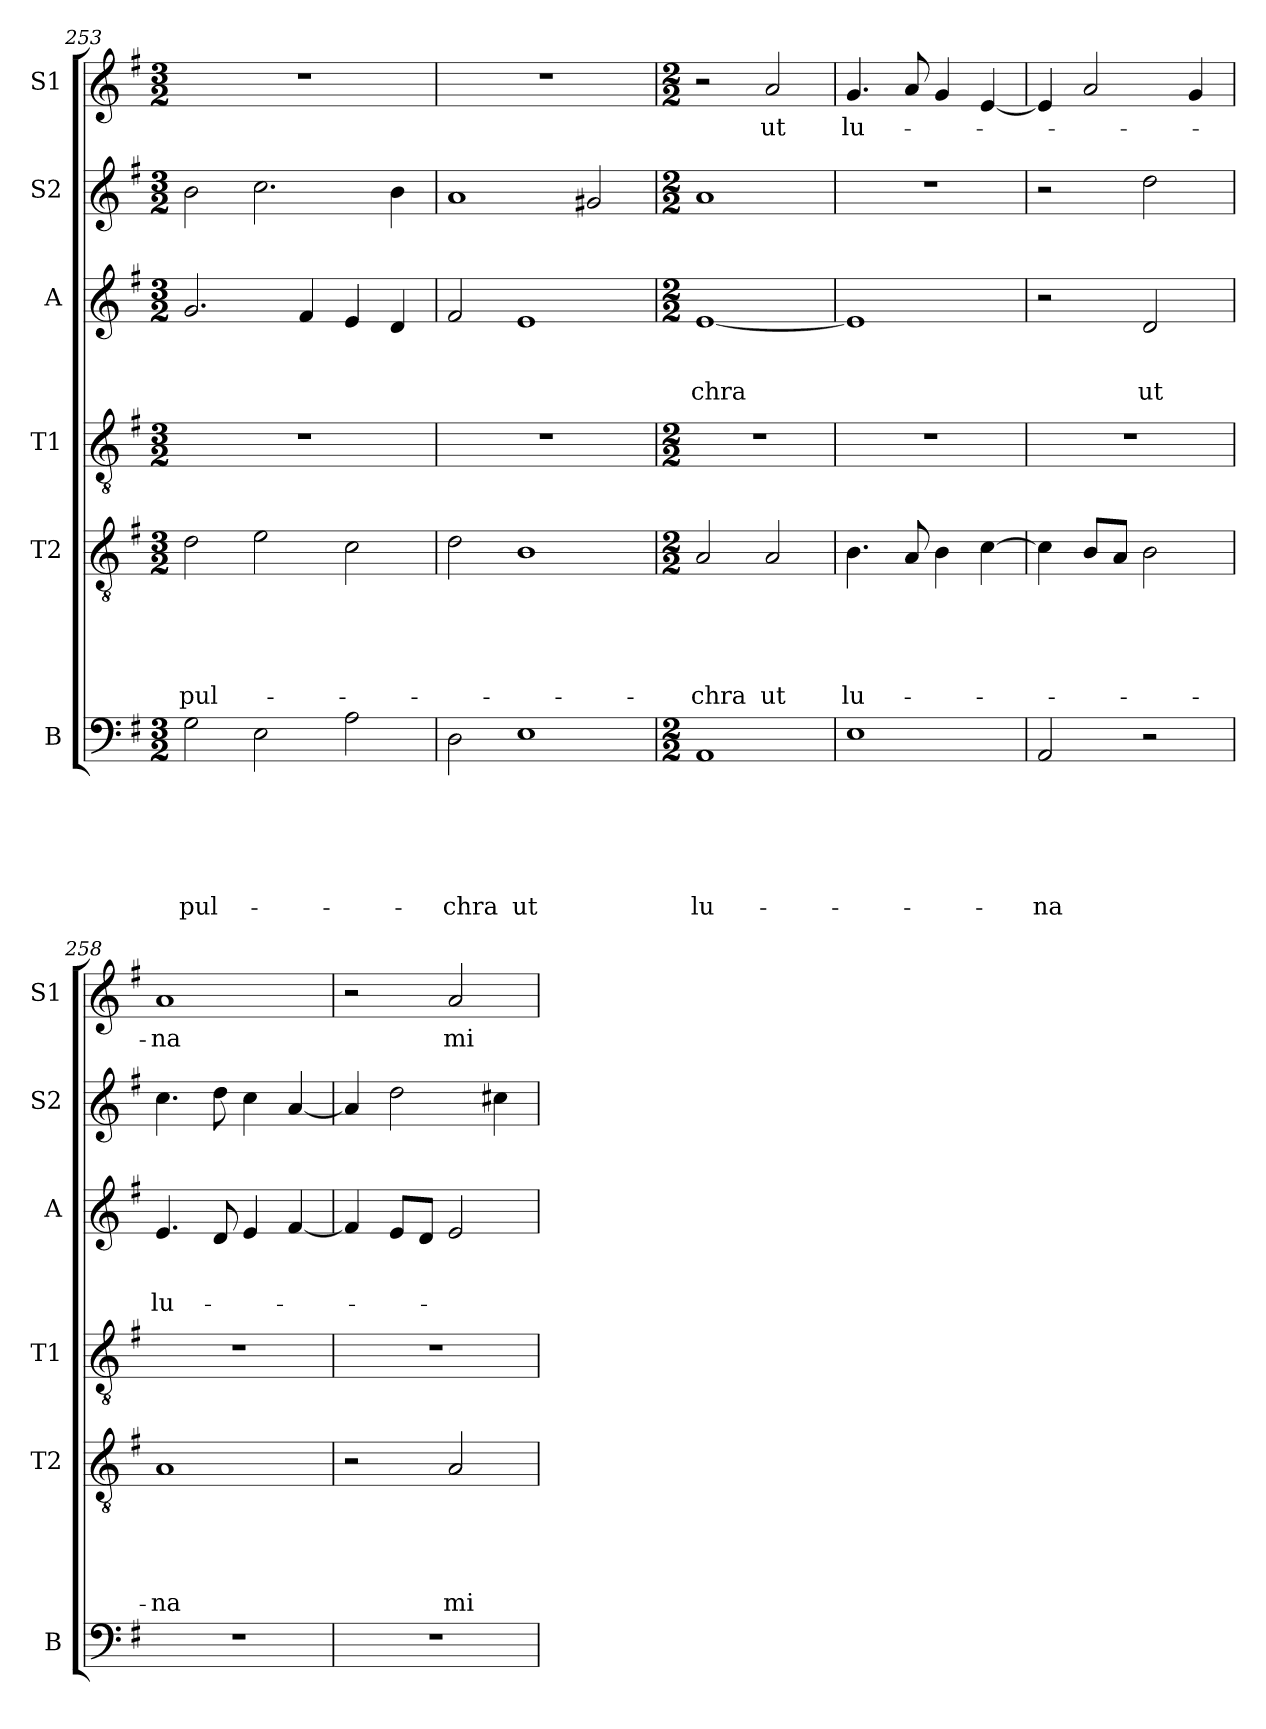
**kern	**text	**text	**text	**text	**text	**text	**kern	**text	**text	**text	**text	**text	**kern	**kern	**text	**text	**text	**kern	**kern	**text
*part6	*part6	*part6	*part6	*part6	*part6	*part6	*part5	*part5	*part5	*part5	*part5	*part5	*part4	*part3	*part3	*part3	*part3	*part2	*part1	*part1
*staff6	*staff6	*staff6	*staff6	*staff6	*staff6	*staff6	*staff5	*staff5	*staff5	*staff5	*staff5	*staff5	*staff4	*staff3	*staff3	*staff3	*staff3	*staff2	*staff1	*staff1
*I"B	*	*	*	*	*	*	*I"T2	*	*	*	*	*	*I"T1	*I"A	*	*	*	*I"S2	*I"S1	*
*I'B	*	*	*	*	*	*	*I'T2	*	*	*	*	*	*I'T1	*I'A	*	*	*	*I'S2	*I'S1	*
*clefF4	*	*	*	*	*	*	*clefGv2	*	*	*	*	*	*clefGv2	*clefG2	*	*	*	*clefG2	*clefG2	*
*k[f#]	*	*	*	*	*	*	*k[f#]	*	*	*	*	*	*k[f#]	*k[f#]	*	*	*	*k[f#]	*k[f#]	*
*G:	*	*	*	*	*	*	*G:	*	*	*	*	*	*G:	*G:	*	*	*	*G:	*G:	*
*M3/2	*	*	*	*	*	*	*M3/2	*	*	*	*	*	*M3/2	*M3/2	*	*	*	*M3/2	*M3/2	*
=253	=253	=253	=253	=253	=253	=253	=253	=253	=253	=253	=253	=253	=253	=253	=253	=253	=253	=253	=253	=253
!	!	!	!	!	!	!LO:LY:b	!	!	!	!	!	!LO:LY:b	!LO:N:vis=1	!	!	!	!	!	!LO:N:vis=1	!
2G\	.	.	.	.	.	pul-	2d\	.	.	.	.	pul-	1.r	2.g/	.	.	.	2b\	1.r	.
2E\	.	.	.	.	.	.	2e\	.	.	.	.	.	.	.	.	.	.	2.cc\	.	.
.	.	.	.	.	.	.	.	.	.	.	.	.	.	4f#/	.	.	.	.	.	.
2A\	.	.	.	.	.	.	2c\	.	.	.	.	.	.	4e/	.	.	.	.	.	.
.	.	.	.	.	.	.	.	.	.	.	.	.	.	4d/	.	.	.	4b\	.	.
=254	=254	=254	=254	=254	=254	=254	=254	=254	=254	=254	=254	=254	=254	=254	=254	=254	=254	=254	=254	=254
!	!	!	!	!	!	!LO:LY:b	!	!	!	!	!	!	!LO:N:vis=1	!	!	!	!	!	!LO:N:vis=1	!
2D\	.	.	.	.	.	-chra	2d\	.	.	.	.	.	1.r	2f#/	.	.	.	1a	1.r	.
!	!	!	!	!	!	!LO:LY:b	!	!	!	!	!	!	!	!	!	!	!	!	!	!
1E	.	.	.	.	.	ut	1B	.	.	.	.	.	.	1e	.	.	.	.	.	.
.	.	.	.	.	.	.	.	.	.	.	.	.	.	.	.	.	.	2g#/	.	.
=255	=255	=255	=255	=255	=255	=255	=255	=255	=255	=255	=255	=255	=255	=255	=255	=255	=255	=255	=255	=255
*M2/2	*	*	*	*	*	*	*M2/2	*	*	*	*	*	*M2/2	*M2/2	*	*	*	*M2/2	*M2/2	*
!	!	!	!	!	!	!LO:LY:b	!	!	!	!	!	!LO:LY:b	!	!	!	!	!LO:LY:b	!	!	!
1AA	.	.	.	.	.	lu-	2A/	.	.	.	.	-chra	1r	[<1e	.	.	-chra	1a	2r	.
!	!	!	!	!	!	!	!	!	!	!	!	!LO:LY:b	!	!	!	!	!	!	!	!LO:LY:b
.	.	.	.	.	.	.	2A/	.	.	.	.	ut	.	.	.	.	.	.	2a/	ut
!!LO:LB:g=z
=256	=256	=256	=256	=256	=256	=256	=256	=256	=256	=256	=256	=256	=256	=256	=256	=256	=256	=256	=256	=256
!	!	!	!	!	!	!	!	!	!	!	!	!LO:LY:b	!	!	!	!	!	!	!	!LO:LY:b
1E	.	.	.	.	.	.	4.B\	.	.	.	.	lu-	1r	1e]	.	.	.	1r	4.g/	lu-
.	.	.	.	.	.	.	8A/	.	.	.	.	.	.	.	.	.	.	.	8a/	.
.	.	.	.	.	.	.	4B\	.	.	.	.	.	.	.	.	.	.	.	4g/	.
.	.	.	.	.	.	.	[>4c\	.	.	.	.	.	.	.	.	.	.	.	[<4e/	.
=257	=257	=257	=257	=257	=257	=257	=257	=257	=257	=257	=257	=257	=257	=257	=257	=257	=257	=257	=257	=257
!	!	!	!	!	!	!LO:LY:b	!	!	!	!	!	!	!	!	!	!	!	!	!	!
2AA/	.	.	.	.	.	-na	4c\]	.	.	.	.	.	1r	2r	.	.	.	2r	4e/]	.
.	.	.	.	.	.	.	8B/L	.	.	.	.	.	.	.	.	.	.	.	2a/	.
.	.	.	.	.	.	.	8A/J	.	.	.	.	.	.	.	.	.	.	.	.	.
!	!	!	!	!	!	!	!	!	!	!	!	!	!	!	!	!	!LO:LY:b	!	!	!
2r	.	.	.	.	.	.	2B\	.	.	.	.	.	.	2d/	.	.	ut	2dd\	.	.
.	.	.	.	.	.	.	.	.	.	.	.	.	.	.	.	.	.	.	4g/	.
=258	=258	=258	=258	=258	=258	=258	=258	=258	=258	=258	=258	=258	=258	=258	=258	=258	=258	=258	=258	=258
!	!	!	!	!	!	!	!	!	!	!	!	!LO:LY:b	!	!	!	!	!LO:LY:b	!	!	!LO:LY:b
1r	.	.	.	.	.	.	1A	.	.	.	.	-na	1r	4.e/	.	.	lu-	4.cc\	1a	-na
.	.	.	.	.	.	.	.	.	.	.	.	.	.	8d/	.	.	.	8dd\	.	.
.	.	.	.	.	.	.	.	.	.	.	.	.	.	4e/	.	.	.	4cc\	.	.
.	.	.	.	.	.	.	.	.	.	.	.	.	.	[<4f#/	.	.	.	[<4a/	.	.
=259	=259	=259	=259	=259	=259	=259	=259	=259	=259	=259	=259	=259	=259	=259	=259	=259	=259	=259	=259	=259
1r	.	.	.	.	.	.	2r	.	.	.	.	.	1r	4f#/]	.	.	.	4a/]	2r	.
.	.	.	.	.	.	.	.	.	.	.	.	.	.	8e/L	.	.	.	2dd\	.	.
.	.	.	.	.	.	.	.	.	.	.	.	.	.	8d/J	.	.	.	.	.	.
!	!	!	!	!	!	!	!	!	!	!	!	!LO:LY:b	!	!	!	!	!	!	!	!LO:LY:b
.	.	.	.	.	.	.	2A/	.	.	.	.	mi-	.	2e/	.	.	.	.	2a/	mi-
.	.	.	.	.	.	.	.	.	.	.	.	.	.	.	.	.	.	4cc#\	.	.
=	=	=	=	=	=	=	=	=	=	=	=	=	=	=	=	=	=	=	=	=
*-	*-	*-	*-	*-	*-	*-	*-	*-	*-	*-	*-	*-	*-	*-	*-	*-	*-	*-	*-	*-
